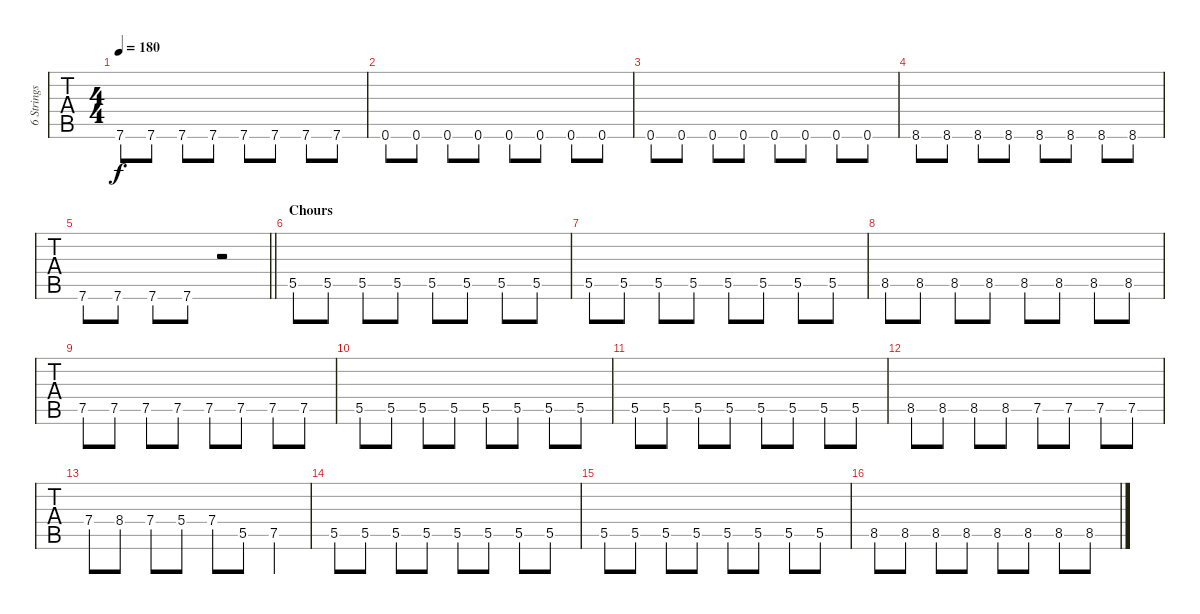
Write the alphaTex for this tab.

\track ("6 Strings Bass" "6 Strings ") {instrument electricbasspick}
\staff {tabs}
\tuning (D3 A2 E2 B1 Gb1 B0) {hide}
\ts (4 4)
\tempo 180
\clef f4
\ks c
7.6.8{dy f} 7.6.8 7.6.8 7.6.8 7.6.8 7.6.8 7.6.8 7.6.8 |
0.6.8 0.6.8 0.6.8 0.6.8 0.6.8 0.6.8 0.6.8 0.6.8 |
0.6.8 0.6.8 0.6.8 0.6.8 0.6.8 0.6.8 0.6.8 0.6.8 |
8.6.8 8.6.8 8.6.8 8.6.8 8.6.8 8.6.8 8.6.8 8.6.8 |
\barLineRight lightlight
7.6.8 7.6.8 7.6.8 7.6.8 r.2 |
\section ("" "Chours")
5.5.8 5.5.8 5.5.8 5.5.8 5.5.8 5.5.8 5.5.8 5.5.8 |
5.5.8 5.5.8 5.5.8 5.5.8 5.5.8 5.5.8 5.5.8 5.5.8 |
8.5.8 8.5.8 8.5.8 8.5.8 8.5.8 8.5.8 8.5.8 8.5.8 |
7.5.8 7.5.8 7.5.8 7.5.8 7.5.8 7.5.8 7.5.8 7.5.8 |
5.5.8 5.5.8 5.5.8 5.5.8 5.5.8 5.5.8 5.5.8 5.5.8 |
5.5.8 5.5.8 5.5.8 5.5.8 5.5.8 5.5.8 5.5.8 5.5.8 |
8.5.8 8.5.8 8.5.8 8.5.8 7.5.8 7.5.8 7.5.8 7.5.8 |
7.4.8 8.4.8 7.4.8 5.4.8 7.4.8 5.5.8 7.5.4 |
5.5.8 5.5.8 5.5.8 5.5.8 5.5.8 5.5.8 5.5.8 5.5.8 |
5.5.8 5.5.8 5.5.8 5.5.8 5.5.8 5.5.8 5.5.8 5.5.8 |
8.5.8 8.5.8 8.5.8 8.5.8 8.5.8 8.5.8 8.5.8 8.5.8
